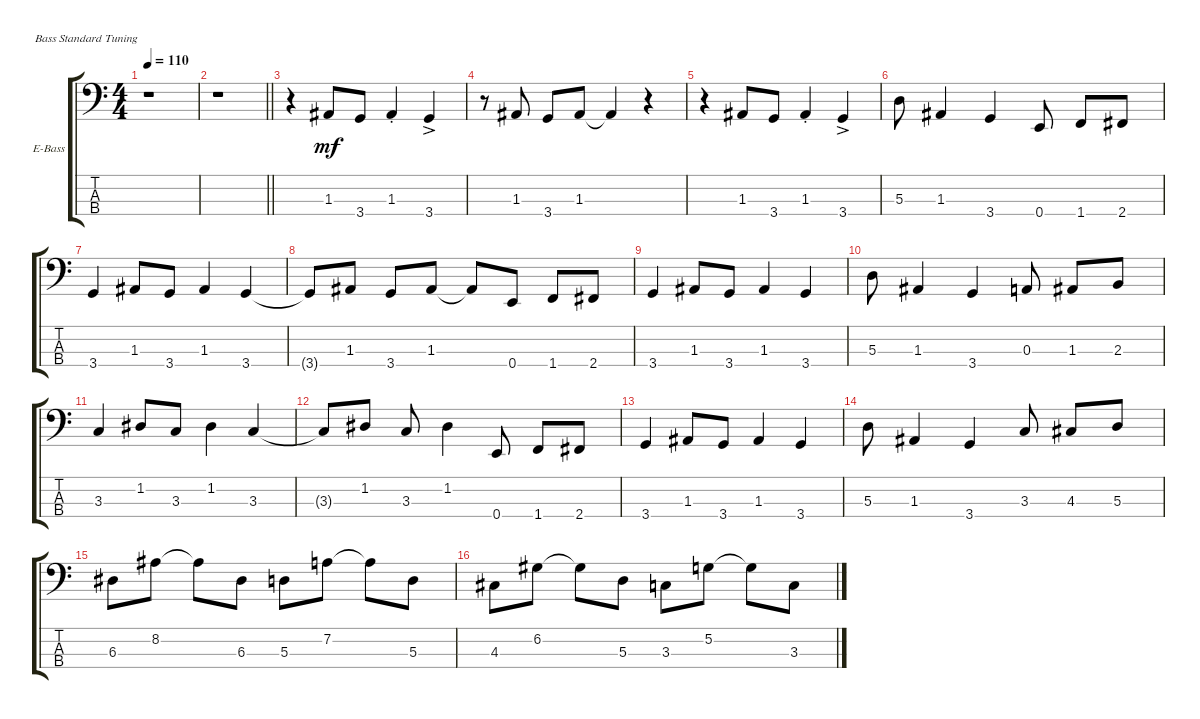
\defaultSystemsLayout 4
\bracketExtendMode groupsimilarinstruments
\firstSystemTrackNameOrientation horizontal
\otherSystemsTrackNameOrientation horizontal
\track ("Electric Bass" "E-Bass") {instrument electricbassfinger}
\staff {score tabs}
\tuning (G2 D2 A1 E1)
\ts (4 4)
\tempo 110
\clef f4
\ks c
r.1{dy mf instrument electricbassfinger} |
\barLineRight lightlight
r.1 |
r.4 1.3.8 3.4.8 1.3{st}.4 3.4{ac}.4 |
r.8 1.3.8 3.4.8 1.3.8 1.3{t}.4 r.4 |
r.4 1.3.8 3.4.8 1.3{st}.4 3.4{ac}.4 |
5.3.8 1.3.4 3.4.4 0.4.8 1.4.8 2.4.8 |
3.4.4 1.3.8 3.4.8 1.3.4 3.4.4 |
3.4{t}.8 1.3.8 3.4.8 1.3.8 1.3{t}.8 0.4.8 1.4.8 2.4.8 |
3.4.4 1.3.8 3.4.8 1.3.4 3.4.4 |
5.3.8 1.3.4 3.4.4 0.3.8 1.3.8 2.3.8 |
3.3.4 1.2.8 3.3.8 1.2.4 3.3.4 |
3.3{t}.8 1.2.8 3.3.8 1.2.4 0.4.8 1.4.8 2.4.8 |
3.4.4 1.3.8 3.4.8 1.3.4 3.4.4 |
5.3.8 1.3.4 3.4.4 3.3.8 4.3.8 5.3.8 |
6.3.8 8.2.8 8.2{t}.8 6.3.8 5.3.8 7.2.8 7.2{t}.8 5.3.8 |
4.3.8 6.2.8 6.2{t}.8 5.3.8 3.3.8 5.2.8 5.2{t}.8 3.3.8
